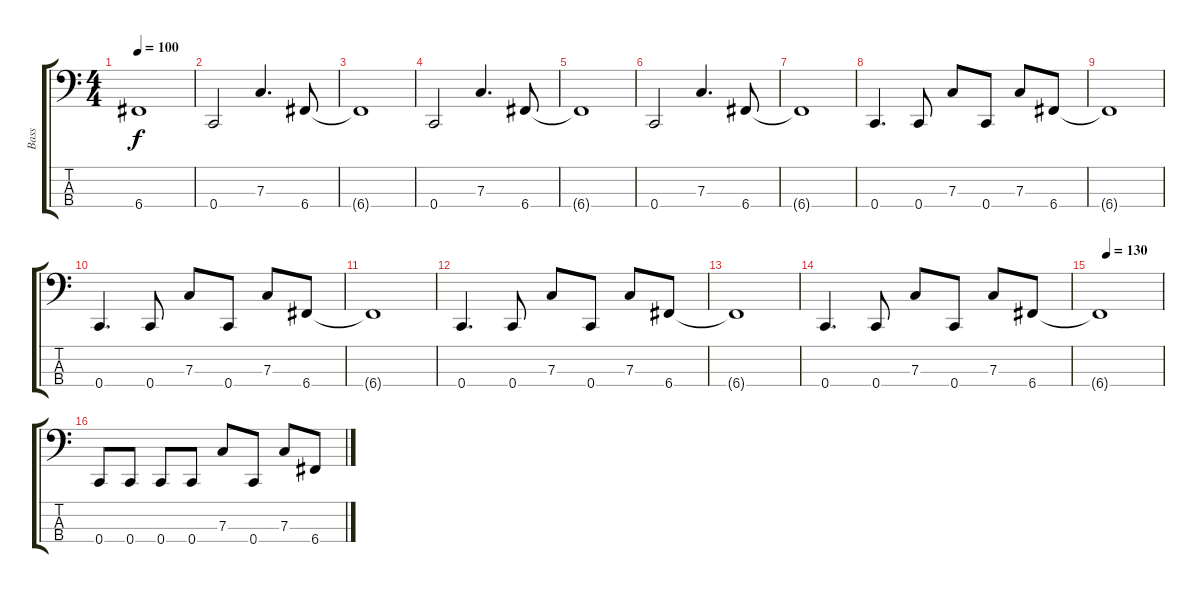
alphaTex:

\track ("Bass" "Bass") {instrument electricbassfinger}
\staff {score tabs}
\tuning (Eb2 Bb1 F1 C1) {hide}
\ts (4 4)
\tempo 100
\clef f4
\ks c
6.4{t}.1{dy f} |
0.4.2 7.3.4{d} 6.4.8 |
6.4{t}.1 |
0.4.2 7.3.4{d} 6.4.8 |
6.4{t}.1 |
0.4.2 7.3.4{d} 6.4.8 |
6.4{t}.1 |
0.4.4{d} 0.4.8 7.3.8 0.4.8 7.3.8 6.4.8 |
6.4{t}.1 |
0.4.4{d} 0.4.8 7.3.8 0.4.8 7.3.8 6.4.8 |
6.4{t}.1 |
0.4.4{d} 0.4.8 7.3.8 0.4.8 7.3.8 6.4.8 |
6.4{t}.1 |
0.4.4{d} 0.4.8 7.3.8 0.4.8 7.3.8 6.4.8 |
\tempo (130 0.125)
6.4{t}.1 |
0.4.8 0.4.8 0.4.8 0.4.8 7.3.8 0.4.8 7.3.8 6.4.8
